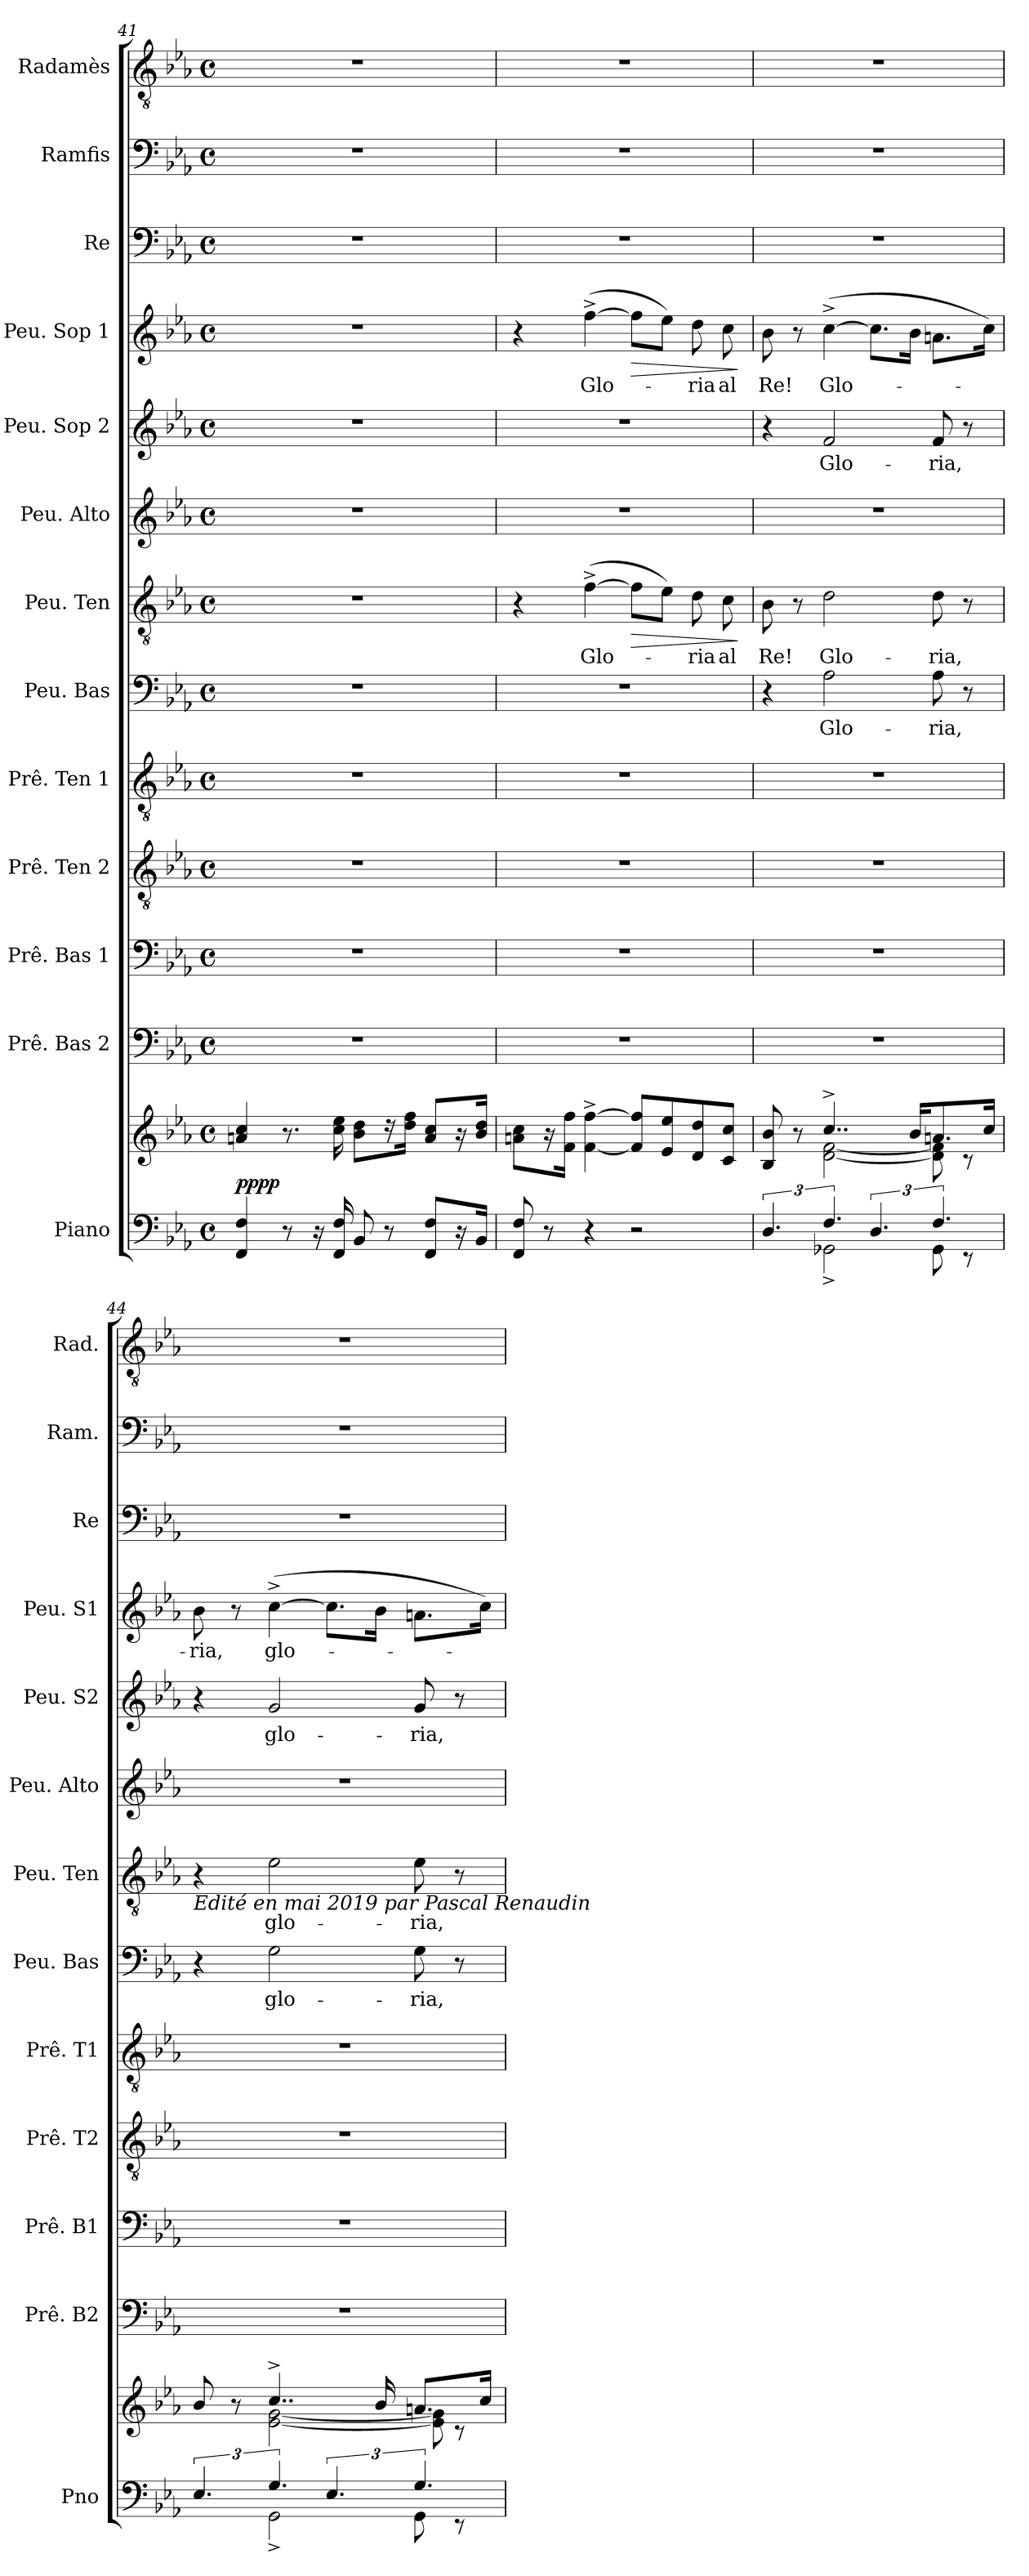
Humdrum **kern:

**kern	**kern	**dynam	**kern	**kern	**kern	**kern	**kern	**text	**kern	**text	**dynam	**kern	**kern	**text	**kern	**text	**dynam	**kern	**kern	**kern
*part13	*part13	*part13	*part12	*part11	*part10	*part9	*part8	*part8	*part7	*part7	*part7	*part6	*part5	*part5	*part4	*part4	*part4	*part3	*part2	*part1
*staff14	*staff13	*staff13/14	*staff12	*staff11	*staff10	*staff9	*staff8	*staff8	*staff7	*staff7	*staff7	*staff6	*staff5	*staff5	*staff4	*staff4	*staff4	*staff3	*staff2	*staff1
*I"Piano	*	*	*I"Prê. Bas 2	*I"Prê. Bas 1	*I"Prê. Ten 2	*I"Prê. Ten 1	*I"Peu. Bas	*	*I"Peu. Ten	*	*	*I"Peu. Alto	*I"Peu. Sop 2	*	*I"Peu. Sop 1	*	*	*I"Re	*I"Ramfis	*I"Radamès
*I'Pno	*	*	*I'Prê. B2	*I'Prê. B1	*I'Prê. T2	*I'Prê. T1	*I'Peu. Bas	*	*I'Peu. Ten	*	*	*I'Peu. Alto	*I'Peu. S2	*	*I'Peu. S1	*	*	*I'Re	*I'Ram.	*I'Rad.
*clefF4	*clefG2	*	*clefF4	*clefF4	*clefGv2	*clefGv2	*clefF4	*	*clefGv2	*	*	*clefG2	*clefG2	*	*clefG2	*	*	*clefF4	*clefF4	*clefGv2
*k[b-e-a-]	*k[b-e-a-]	*	*k[b-e-a-]	*k[b-e-a-]	*k[b-e-a-]	*k[b-e-a-]	*k[b-e-a-]	*	*k[b-e-a-]	*	*	*k[b-e-a-]	*k[b-e-a-]	*	*k[b-e-a-]	*	*	*k[b-e-a-]	*k[b-e-a-]	*k[b-e-a-]
*M4/4	*M4/4	*	*M4/4	*M4/4	*M4/4	*M4/4	*M4/4	*	*M4/4	*	*	*M4/4	*M4/4	*	*M4/4	*	*	*M4/4	*M4/4	*M4/4
*met(c)	*met(c)	*	*met(c)	*met(c)	*met(c)	*met(c)	*met(c)	*	*met(c)	*	*	*met(c)	*met(c)	*	*met(c)	*	*	*met(c)	*met(c)	*met(c)
=41	=41	=41	=41	=41	=41	=41	=41	=41	=41	=41	=41	=41	=41	=41	=41	=41	=41	=41	=41	=41
!	!	!LO:DY:a=2	!	!	!	!	!	!	!	!	!	!	!	!	!	!	!	!	!	!
!	!	!LO:DY:n=1:a=2	!	!	!	!	!	!	!	!	!	!	!	!	!	!	!	!	!	!
!	!	!LO:DY:n=2:a	!	!	!	!	!	!	!	!	!	!	!	!	!	!	!	!	!	!
!	!	!LO:DY:n=3:a	!	!	!	!	!	!	!	!	!	!	!	!	!	!	!	!	!	!
4FF/ 4F/	4an/ 4cc/	p p p p	1r	1r	1r	1r	1r	.	1r	.	.	1r	1r	.	1r	.	.	1r	1r	1r
8r	8.r	.	.	.	.	.	.	.	.	.	.	.	.	.	.	.	.	.	.	.
16r	.	.	.	.	.	.	.	.	.	.	.	.	.	.	.	.	.	.	.	.
16FF/ 16F/	16cc\ 16ee-\	.	.	.	.	.	.	.	.	.	.	.	.	.	.	.	.	.	.	.
8BB-/	8b-\ 8dd\L	.	.	.	.	.	.	.	.	.	.	.	.	.	.	.	.	.	.	.
8r	16r	.	.	.	.	.	.	.	.	.	.	.	.	.	.	.	.	.	.	.
.	16dd\ 16ff\Jk	.	.	.	.	.	.	.	.	.	.	.	.	.	.	.	.	.	.	.
8FF/ 8F/L	8a/ 8cc/L	.	.	.	.	.	.	.	.	.	.	.	.	.	.	.	.	.	.	.
16r	16r	.	.	.	.	.	.	.	.	.	.	.	.	.	.	.	.	.	.	.
16BB-/Jk	16b-/ 16dd/Jk	.	.	.	.	.	.	.	.	.	.	.	.	.	.	.	.	.	.	.
=42	=42	=42	=42	=42	=42	=42	=42	=42	=42	=42	=42	=42	=42	=42	=42	=42	=42	=42	=42	=42
8FF/ 8F/	8an\ 8cc\L	.	1r	1r	1r	1r	1r	.	4r	.	.	1r	1r	.	4r	.	.	1r	1r	1r
8r	16r	.	.	.	.	.	.	.	.	.	.	.	.	.	.	.	.	.	.	.
.	16f\ 16ff\Jk	.	.	.	.	.	.	.	.	.	.	.	.	.	.	.	.	.	.	.
!	!	!	!	!	!	!	!	!	!	!LO:LY:b:color=#0055FF	!	!	!	!	!	!LO:LY:b:color=#0055FF	!	!	!	!
4r	[4f\^ [4ff\^	.	.	.	.	.	.	.	(>[4f^\	Glo-	.	.	.	.	(>[4ff^\	Glo-	.	.	.	.
!	!	!	!	!	!	!	!	!	!	!	!LO:HP:b	!	!	!	!	!	!LO:HP:b	!	!	!
2r	8f/] 8ff/]L	.	.	.	.	.	.	.	8f\L]	.	>	.	.	.	8ff\L]	.	>	.	.	.
.	8e-/ 8ee-/	.	.	.	.	.	.	.	8e-\J)	.	.	.	.	.	8ee-\J)	.	.	.	.	.
!	!	!	!	!	!	!	!	!	!	!LO:LY:b:color=#0055FF	!	!	!	!	!	!LO:LY:b:color=#0055FF	!	!	!	!
.	8d/ 8dd/	.	.	.	.	.	.	.	8d\	-ria	.	.	.	.	8dd\	-ria	.	.	.	.
!	!	!	!	!	!	!	!	!	!	!LO:LY:b:color=#0055FF	!	!	!	!	!	!LO:LY:b:color=#0055FF	!	!	!	!
.	8c/ 8cc/J	.	.	.	.	.	.	.	8c\	al	.	.	.	.	8cc\	al	.	.	.	.
.	.	.	.	.	.	.	.	.	.	.	]	.	.	.	.	.	]	.	.	.
!!LO:PB:g=z
=43	=43	=43	=43	=43	=43	=43	=43	=43	=43	=43	=43	=43	=43	=43	=43	=43	=43	=43	=43	=43
*^	*^	*	*	*	*	*	*	*	*	*	*	*	*	*	*	*	*	*	*	*
!	!	!	!	!LO:DY:a	!	!	!	!	!	!	!	!LO:LY:b:color=#0055FF	!	!	!	!	!	!LO:LY:b:color=#0055FF	!	!	!	!
!	!	!	!	!LO:DY:n=1:a	!	!	!	!	!	!	!	!	!	!	!	!	!	!	!	!	!	!
!	!	!	!	!LO:DY:n=2:a	!	!	!	!	!	!	!	!	!	!	!	!	!	!	!	!	!	!
6.D/	4ryy	8B-/ 8b-/	4ryy	mf mf mf	1r	1r	1r	1r	4r	.	8B-\	Re!	.	1r	4r	.	8b-\	Re!	.	1r	1r	1r
.	.	8r	.	.	.	.	.	.	.	.	8r	.	.	.	.	.	8r	.	.	.	.	.
!	!	!	!	!	!	!	!	!	!	!LO:LY:b:color=#0055FF	!	!LO:LY:b:color=#0055FF	!	!	!	!LO:LY:b:color=#0055FF	!	!LO:LY:b:color=#0055FF	!	!	!	!
6.F/	2GG-X^\	4..cc^/	[2d\ [2f\	.	.	.	.	.	2A-\	Glo-	2d\	Glo-	.	.	2f/	Glo-	(>[4cc^\	Glo-	.	.	.	.
6.D/	.	.	.	.	.	.	.	.	.	.	.	.	.	.	.	.	8.cc\L]	.	.	.	.	.
.	.	16b-/KL	.	.	.	.	.	.	.	.	.	.	.	.	.	.	16b-\Jk	.	.	.	.	.
!	!	!	!	!	!	!	!	!	!	!LO:LY:b:color=#0055FF	!	!LO:LY:b:color=#0055FF	!	!	!	!LO:LY:b:color=#0055FF	!	!	!	!	!	!
6.F/	8GG-\	8.an/	8d\] 8f\]	.	.	.	.	.	8A-\	-ria,	8d\	-ria,	.	.	8f/	-ria,	8.an\L	.	.	.	.	.
.	8r	.	8r	.	.	.	.	.	8r	.	8r	.	.	.	8r	.	.	.	.	.	.	.
.	.	16cc/Jk	.	.	.	.	.	.	.	.	.	.	.	.	.	.	16cc\Jk)	.	.	.	.	.
=44	=44	=44	=44	=44	=44	=44	=44	=44	=44	=44	=44	=44	=44	=44	=44	=44	=44	=44	=44	=44	=44	=44
!	!	!	!	!	!	!	!	!	!	!	!LO:TX:b:i:t=Edité en mai 2019 par Pascal Renaudin	!	!	!	!	!	!	!	!	!	!	!
!	!	!	!	!	!	!	!	!	!	!	!	!	!	!	!	!	!	!LO:LY:b:color=#0055FF	!	!	!	!
6.E-/	4ryy	8b-/	4ryy	.	1r	1r	1r	1r	4r	.	4r	.	.	1r	4r	.	8b-\	-ria,	.	1r	1r	1r
.	.	8r	.	.	.	.	.	.	.	.	.	.	.	.	.	.	8r	.	.	.	.	.
!	!	!	!	!	!	!	!	!	!	!LO:LY:b:color=#0055FF	!	!LO:LY:b:color=#0055FF	!	!	!	!LO:LY:b:color=#0055FF	!	!LO:LY:b:color=#0055FF	!	!	!	!
6.G/	2GG^\	4..cc^/	[2e-\ [2g\	.	.	.	.	.	2G\	glo-	2e-\	glo-	.	.	2g/	glo-	(>[4cc^\	glo-	.	.	.	.
6.E-/	.	.	.	.	.	.	.	.	.	.	.	.	.	.	.	.	8.cc\L]	.	.	.	.	.
.	.	16b-/	.	.	.	.	.	.	.	.	.	.	.	.	.	.	16b-\Jk	.	.	.	.	.
!	!	!	!	!	!	!	!	!	!	!LO:LY:b:color=#0055FF	!	!LO:LY:b:color=#0055FF	!	!	!	!LO:LY:b:color=#0055FF	!	!	!	!	!	!
6.G/	8GG\	8.an/L	8e-\] 8g\]	.	.	.	.	.	8G\	-ria,	8e-\	-ria,	.	.	8g/	-ria,	8.an\L	.	.	.	.	.
.	8r	.	8r	.	.	.	.	.	8r	.	8r	.	.	.	8r	.	.	.	.	.	.	.
.	.	16cc/Jk	.	.	.	.	.	.	.	.	.	.	.	.	.	.	16cc\Jk)	.	.	.	.	.
*v	*v	*	*	*	*	*	*	*	*	*	*	*	*	*	*	*	*	*	*	*	*	*
*	*v	*v	*	*	*	*	*	*	*	*	*	*	*	*	*	*	*	*	*	*	*
=	=	=	=	=	=	=	=	=	=	=	=	=	=	=	=	=	=	=	=	=
*-	*-	*-	*-	*-	*-	*-	*-	*-	*-	*-	*-	*-	*-	*-	*-	*-	*-	*-	*-	*-
